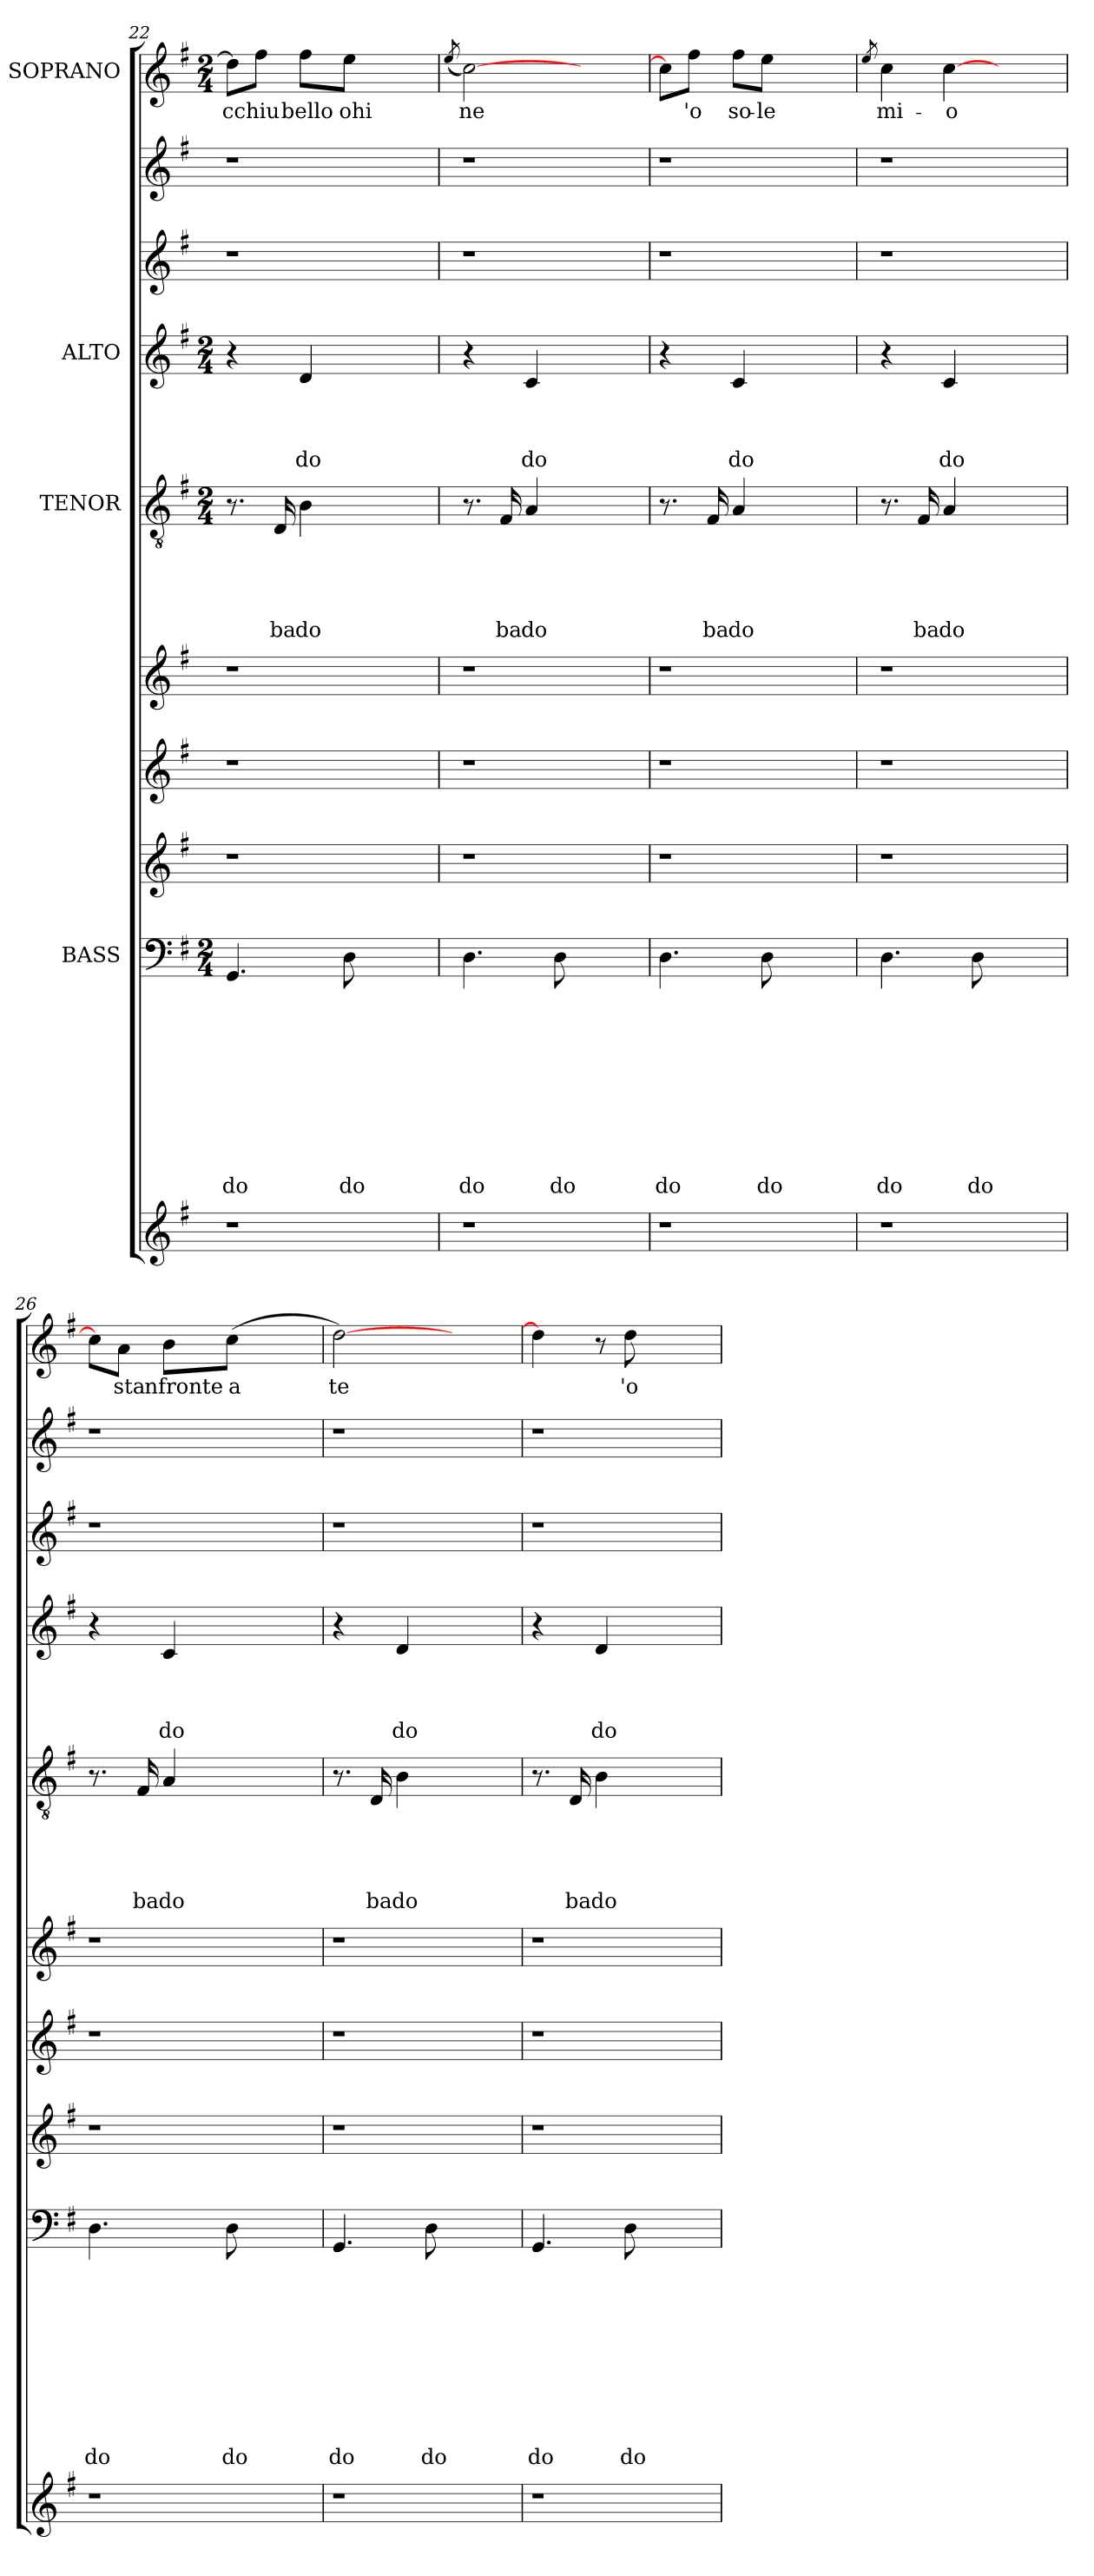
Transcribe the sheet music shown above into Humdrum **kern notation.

**kern	**kern	**text	**text	**text	**text	**text	**text	**text	**text	**text	**text	**kern	**kern	**kern	**kern	**text	**text	**text	**text	**text	**kern	**text	**text	**text	**text	**kern	**kern	**kern	**text
*part10	*part9	*part9	*part9	*part9	*part9	*part9	*part9	*part9	*part9	*part9	*part9	*part8	*part7	*part6	*part5	*part5	*part5	*part5	*part5	*part5	*part4	*part4	*part4	*part4	*part4	*part3	*part2	*part1	*part1
*staff10	*staff9	*staff9	*staff9	*staff9	*staff9	*staff9	*staff9	*staff9	*staff9	*staff9	*staff9	*staff8	*staff7	*staff6	*staff5	*staff5	*staff5	*staff5	*staff5	*staff5	*staff4	*staff4	*staff4	*staff4	*staff4	*staff3	*staff2	*staff1	*staff1
*	*I"BASS	*	*	*	*	*	*	*	*	*	*	*	*	*	*I"TENOR	*	*	*	*	*	*I"ALTO	*	*	*	*	*	*	*I"SOPRANO	*
*clefG2	*clefF4	*	*	*	*	*	*	*	*	*	*	*clefG2	*clefG2	*clefG2	*clefGv2	*	*	*	*	*	*clefG2	*	*	*	*	*clefG2	*clefG2	*clefG2	*
*k[f#]	*k[f#]	*	*	*	*	*	*	*	*	*	*	*k[f#]	*k[f#]	*k[f#]	*k[f#]	*	*	*	*	*	*k[f#]	*	*	*	*	*k[f#]	*k[f#]	*k[f#]	*
*G:	*G:	*	*	*	*	*	*	*	*	*	*	*G:	*G:	*G:	*G:	*	*	*	*	*	*G:	*	*	*	*	*G:	*G:	*G:	*
*	*M2/4	*	*	*	*	*	*	*	*	*	*	*	*	*	*M2/4	*	*	*	*	*	*M2/4	*	*	*	*	*	*	*M2/4	*
=22	=22	=22	=22	=22	=22	=22	=22	=22	=22	=22	=22	=22	=22	=22	=22	=22	=22	=22	=22	=22	=22	=22	=22	=22	=22	=22	=22	=22	=22
!	!	!	!	!	!	!	!	!	!	!	!LO:LY:b	!	!	!	!	!	!	!	!	!	!	!	!	!	!	!	!	!	!LO:LY:b
1r	4.GG/	.	.	.	.	.	.	.	.	.	do	1r	1r	1r	8.r	.	.	.	.	.	4r	.	.	.	.	1r	1r	8dd\L]	cchiu
.	.	.	.	.	.	.	.	.	.	.	.	.	.	.	.	.	.	.	.	.	.	.	.	.	.	.	.	8ff#\J	.
!	!	!	!	!	!	!	!	!	!	!	!	!	!	!	!	!	!	!	!	!LO:LY:b	!	!	!	!	!	!	!	!	!
.	.	.	.	.	.	.	.	.	.	.	.	.	.	.	16D/	.	.	.	.	ba	.	.	.	.	.	.	.	.	.
!	!	!	!	!	!	!	!	!	!	!	!	!	!	!	!	!	!	!	!	!LO:LY:b	!	!	!	!	!LO:LY:b	!	!	!	!LO:LY:b
.	.	.	.	.	.	.	.	.	.	.	.	.	.	.	4B\	.	.	.	.	do	4d/	.	.	.	do	.	.	8ff#\L	bel­lo
!	!	!	!	!	!	!	!	!	!	!	!LO:LY:b	!	!	!	!	!	!	!	!	!	!	!	!	!	!	!	!	!	!LO:LY:b
.	8D\	.	.	.	.	.	.	.	.	.	do	.	.	.	.	.	.	.	.	.	.	.	.	.	.	.	.	8ee\J	ohi
.	2ryy	.	.	.	.	.	.	.	.	.	.	.	.	.	2ryy	.	.	.	.	.	2ryy	.	.	.	.	.	.	2ryy	.
=23	=23	=23	=23	=23	=23	=23	=23	=23	=23	=23	=23	=23	=23	=23	=23	=23	=23	=23	=23	=23	=23	=23	=23	=23	=23	=23	=23	=23	=23
.	.	.	.	.	.	.	.	.	.	.	.	.	.	.	.	.	.	.	.	.	.	.	.	.	.	.	.	(>8qee/	.
!	!	!	!	!	!	!	!	!	!	!	!LO:LY:b	!	!	!	!	!	!	!	!	!	!	!	!	!	!	!	!	!	!LO:LY:b
1r	4.D\	.	.	.	.	.	.	.	.	.	do	1r	1r	1r	8.r	.	.	.	.	.	4r	.	.	.	.	1r	1r	[>2cc\)	ne
!	!	!	!	!	!	!	!	!	!	!	!	!	!	!	!	!	!	!	!	!LO:LY:b	!	!	!	!	!	!	!	!	!
.	.	.	.	.	.	.	.	.	.	.	.	.	.	.	16F#/	.	.	.	.	ba	.	.	.	.	.	.	.	.	.
!	!	!	!	!	!	!	!	!	!	!	!	!	!	!	!	!	!	!	!	!LO:LY:b	!	!	!	!	!LO:LY:b	!	!	!	!
.	.	.	.	.	.	.	.	.	.	.	.	.	.	.	4A/	.	.	.	.	do	4c/	.	.	.	do	.	.	.	.
!	!	!	!	!	!	!	!	!	!	!	!LO:LY:b	!	!	!	!	!	!	!	!	!	!	!	!	!	!	!	!	!	!
.	8D\	.	.	.	.	.	.	.	.	.	do	.	.	.	.	.	.	.	.	.	.	.	.	.	.	.	.	.	.
.	2ryy	.	.	.	.	.	.	.	.	.	.	.	.	.	2ryy	.	.	.	.	.	2ryy	.	.	.	.	.	.	2ryy	.
=24	=24	=24	=24	=24	=24	=24	=24	=24	=24	=24	=24	=24	=24	=24	=24	=24	=24	=24	=24	=24	=24	=24	=24	=24	=24	=24	=24	=24	=24
!	!	!	!	!	!	!	!	!	!	!	!LO:LY:b	!	!	!	!	!	!	!	!	!	!	!	!	!	!	!	!	!	!
1r	4.D\	.	.	.	.	.	.	.	.	.	do	1r	1r	1r	8.r	.	.	.	.	.	4r	.	.	.	.	1r	1r	8cc\L]	.
!	!	!	!	!	!	!	!	!	!	!	!	!	!	!	!	!	!	!	!	!	!	!	!	!	!	!	!	!	!LO:LY:b
.	.	.	.	.	.	.	.	.	.	.	.	.	.	.	.	.	.	.	.	.	.	.	.	.	.	.	.	8ff#\J	'o
!	!	!	!	!	!	!	!	!	!	!	!	!	!	!	!	!	!	!	!	!LO:LY:b	!	!	!	!	!	!	!	!	!
.	.	.	.	.	.	.	.	.	.	.	.	.	.	.	16F#/	.	.	.	.	ba	.	.	.	.	.	.	.	.	.
!	!	!	!	!	!	!	!	!	!	!	!	!	!	!	!	!	!	!	!	!LO:LY:b	!	!	!	!	!LO:LY:b	!	!	!	!LO:LY:b
.	.	.	.	.	.	.	.	.	.	.	.	.	.	.	4A/	.	.	.	.	do	4c/	.	.	.	do	.	.	8ff#\L	so-
!	!	!	!	!	!	!	!	!	!	!	!LO:LY:b	!	!	!	!	!	!	!	!	!	!	!	!	!	!	!	!	!	!LO:LY:b:rj
.	8D\	.	.	.	.	.	.	.	.	.	do	.	.	.	.	.	.	.	.	.	.	.	.	.	.	.	.	8ee\J	-le
.	2ryy	.	.	.	.	.	.	.	.	.	.	.	.	.	2ryy	.	.	.	.	.	2ryy	.	.	.	.	.	.	2ryy	.
!!LO:PB:g=z
=25	=25	=25	=25	=25	=25	=25	=25	=25	=25	=25	=25	=25	=25	=25	=25	=25	=25	=25	=25	=25	=25	=25	=25	=25	=25	=25	=25	=25	=25
.	.	.	.	.	.	.	.	.	.	.	.	.	.	.	.	.	.	.	.	.	.	.	.	.	.	.	.	8qee/	.
!	!	!	!	!	!	!	!	!	!	!	!LO:LY:b	!	!	!	!	!	!	!	!	!	!	!	!	!	!	!	!	!	!LO:LY:b
1r	4.D\	.	.	.	.	.	.	.	.	.	do	1r	1r	1r	8.r	.	.	.	.	.	4r	.	.	.	.	1r	1r	4cc\	mi-
!	!	!	!	!	!	!	!	!	!	!	!	!	!	!	!	!	!	!	!	!LO:LY:b	!	!	!	!	!	!	!	!	!
.	.	.	.	.	.	.	.	.	.	.	.	.	.	.	16F#/	.	.	.	.	ba	.	.	.	.	.	.	.	.	.
!	!	!	!	!	!	!	!	!	!	!	!	!	!	!	!	!	!	!	!	!LO:LY:b	!	!	!	!	!LO:LY:b	!	!	!	!LO:LY:b
.	.	.	.	.	.	.	.	.	.	.	.	.	.	.	4A/	.	.	.	.	do	4c/	.	.	.	do	.	.	[>4cc\	-o
!	!	!	!	!	!	!	!	!	!	!	!LO:LY:b	!	!	!	!	!	!	!	!	!	!	!	!	!	!	!	!	!	!
.	8D\	.	.	.	.	.	.	.	.	.	do	.	.	.	.	.	.	.	.	.	.	.	.	.	.	.	.	.	.
.	2ryy	.	.	.	.	.	.	.	.	.	.	.	.	.	2ryy	.	.	.	.	.	2ryy	.	.	.	.	.	.	2ryy	.
=26	=26	=26	=26	=26	=26	=26	=26	=26	=26	=26	=26	=26	=26	=26	=26	=26	=26	=26	=26	=26	=26	=26	=26	=26	=26	=26	=26	=26	=26
!	!	!	!	!	!	!	!	!	!	!	!LO:LY:b	!	!	!	!	!	!	!	!	!	!	!	!	!	!	!	!	!	!
1r	4.D\	.	.	.	.	.	.	.	.	.	do	1r	1r	1r	8.r	.	.	.	.	.	4r	.	.	.	.	1r	1r	8cc\L]	.
!	!	!	!	!	!	!	!	!	!	!	!	!	!	!	!	!	!	!	!	!	!	!	!	!	!	!	!	!	!LO:LY:b
.	.	.	.	.	.	.	.	.	.	.	.	.	.	.	.	.	.	.	.	.	.	.	.	.	.	.	.	8a\J	sta
!	!	!	!	!	!	!	!	!	!	!	!	!	!	!	!	!	!	!	!	!LO:LY:b	!	!	!	!	!	!	!	!	!
.	.	.	.	.	.	.	.	.	.	.	.	.	.	.	16F#/	.	.	.	.	ba	.	.	.	.	.	.	.	.	.
!	!	!	!	!	!	!	!	!	!	!	!	!	!	!	!	!	!	!	!	!LO:LY:b	!	!	!	!	!LO:LY:b	!	!	!	!LO:LY:b
.	.	.	.	.	.	.	.	.	.	.	.	.	.	.	4A/	.	.	.	.	do	4c/	.	.	.	do	.	.	8b\L	nfron­te
!	!	!	!	!	!	!	!	!	!	!	!LO:LY:b	!	!	!	!	!	!	!	!	!	!	!	!	!	!	!	!	!	!LO:LY:b
.	8D\	.	.	.	.	.	.	.	.	.	do	.	.	.	.	.	.	.	.	.	.	.	.	.	.	.	.	(<8cc\J	a
.	2ryy	.	.	.	.	.	.	.	.	.	.	.	.	.	2ryy	.	.	.	.	.	2ryy	.	.	.	.	.	.	2ryy	.
=27	=27	=27	=27	=27	=27	=27	=27	=27	=27	=27	=27	=27	=27	=27	=27	=27	=27	=27	=27	=27	=27	=27	=27	=27	=27	=27	=27	=27	=27
!	!	!	!	!	!	!	!	!	!	!	!LO:LY:b	!	!	!	!	!	!	!	!	!	!	!	!	!	!	!	!	!	!LO:LY:b
1r	4.GG/	.	.	.	.	.	.	.	.	.	do	1r	1r	1r	8.r	.	.	.	.	.	4r	.	.	.	.	1r	1r	[>2dd\)	te
!	!	!	!	!	!	!	!	!	!	!	!	!	!	!	!	!	!	!	!	!LO:LY:b	!	!	!	!	!	!	!	!	!
.	.	.	.	.	.	.	.	.	.	.	.	.	.	.	16D/	.	.	.	.	ba	.	.	.	.	.	.	.	.	.
!	!	!	!	!	!	!	!	!	!	!	!	!	!	!	!	!	!	!	!	!LO:LY:b	!	!	!	!	!LO:LY:b	!	!	!	!
.	.	.	.	.	.	.	.	.	.	.	.	.	.	.	4B\	.	.	.	.	do	4d/	.	.	.	do	.	.	.	.
!	!	!	!	!	!	!	!	!	!	!	!LO:LY:b	!	!	!	!	!	!	!	!	!	!	!	!	!	!	!	!	!	!
.	8D\	.	.	.	.	.	.	.	.	.	do	.	.	.	.	.	.	.	.	.	.	.	.	.	.	.	.	.	.
.	2ryy	.	.	.	.	.	.	.	.	.	.	.	.	.	2ryy	.	.	.	.	.	2ryy	.	.	.	.	.	.	2ryy	.
=28	=28	=28	=28	=28	=28	=28	=28	=28	=28	=28	=28	=28	=28	=28	=28	=28	=28	=28	=28	=28	=28	=28	=28	=28	=28	=28	=28	=28	=28
!	!	!	!	!	!	!	!	!	!	!	!LO:LY:b	!	!	!	!	!	!	!	!	!	!	!	!	!	!	!	!	!	!
1r	4.GG/	.	.	.	.	.	.	.	.	.	do	1r	1r	1r	8.r	.	.	.	.	.	4r	.	.	.	.	1r	1r	4dd\]	.
!	!	!	!	!	!	!	!	!	!	!	!	!	!	!	!	!	!	!	!	!LO:LY:b	!	!	!	!	!	!	!	!	!
.	.	.	.	.	.	.	.	.	.	.	.	.	.	.	16D/	.	.	.	.	ba	.	.	.	.	.	.	.	.	.
!	!	!	!	!	!	!	!	!	!	!	!	!	!	!	!	!	!	!	!	!LO:LY:b	!	!	!	!	!LO:LY:b	!	!	!	!
.	.	.	.	.	.	.	.	.	.	.	.	.	.	.	4B\	.	.	.	.	do	4d/	.	.	.	do	.	.	8r	.
!	!	!	!	!	!	!	!	!	!	!	!LO:LY:b	!	!	!	!	!	!	!	!	!	!	!	!	!	!	!	!	!	!LO:LY:b
.	8D\	.	.	.	.	.	.	.	.	.	do	.	.	.	.	.	.	.	.	.	.	.	.	.	.	.	.	8dd\	'o
.	2ryy	.	.	.	.	.	.	.	.	.	.	.	.	.	2ryy	.	.	.	.	.	2ryy	.	.	.	.	.	.	2ryy	.
=	=	=	=	=	=	=	=	=	=	=	=	=	=	=	=	=	=	=	=	=	=	=	=	=	=	=	=	=	=
*-	*-	*-	*-	*-	*-	*-	*-	*-	*-	*-	*-	*-	*-	*-	*-	*-	*-	*-	*-	*-	*-	*-	*-	*-	*-	*-	*-	*-	*-
